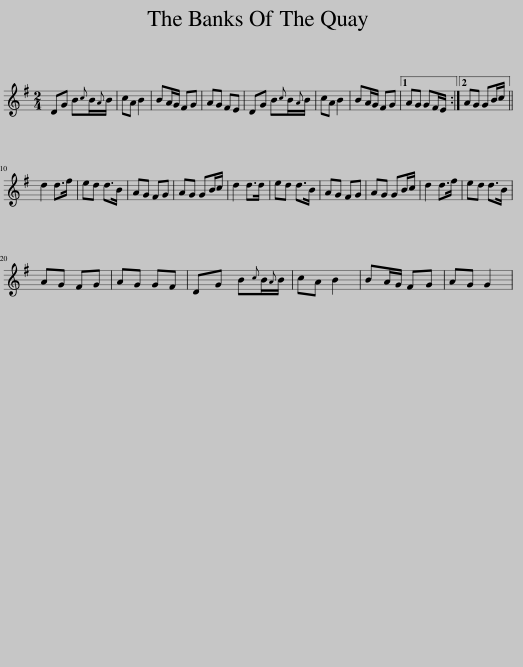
X:1
L:1/8
M:2/4
I:linebreak $
K:G
V:1 treble
V:1
 DG B{c}B/{A}B/ | cA B2 | BA/G/ FG | AG FE | DG B{c}B/{A}B/ | %5
 cA B2 | BA/G/ FG |1 AG GF/E/ :|2 AG GB/c/ ||$ d2 d>f | %10
 ed d>B | AG FG | AG GB/c/ | d2 d>d | ed d>B | %15
 AG FG | AG GB/c/ | d2 d>f | ed d>B |$ AG FG | %20
 AG GF | DG B{c}B/{A}B/ | cA B2 | BA/G/ FG | AG G2 | %25
